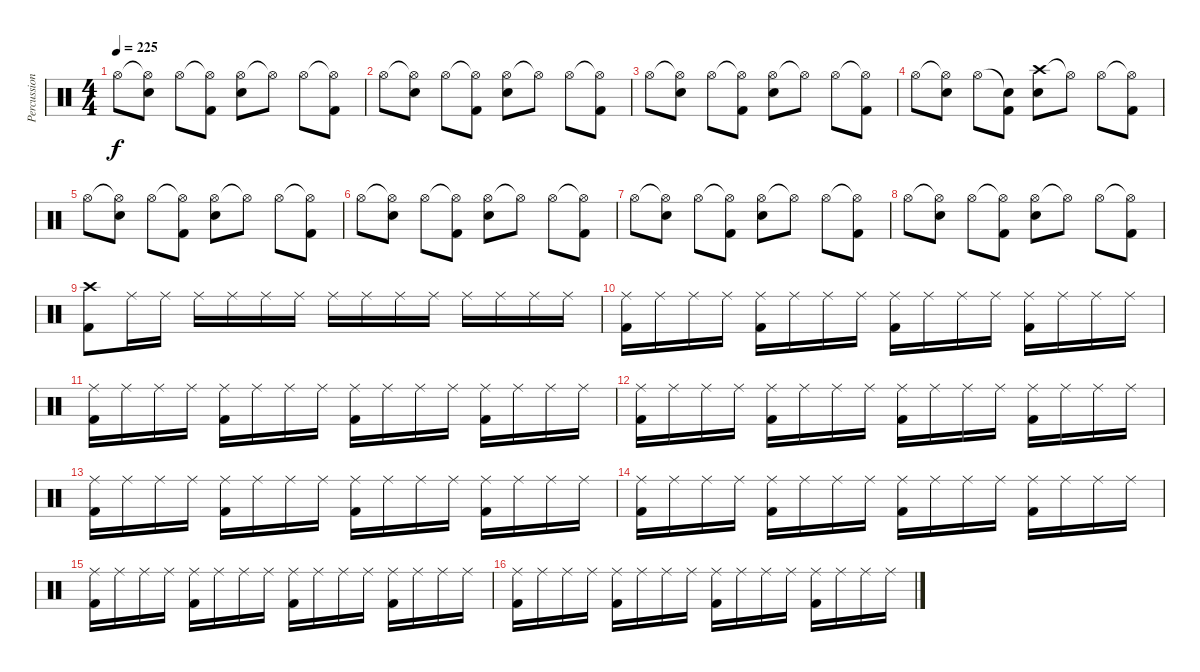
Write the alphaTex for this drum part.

\track ("Percussion" "Percussion") {instrument percussion}
\staff {score}
\articulation defaults
\ts (4 4)
\tempo 225
\clef neutral
\ks c "Hi-Hat (open)".8{dy f}
("Hi-Hat (open)"{t} "Snare (hit) 2").8 "Hi-Hat (open)".8 ("Hi-Hat (open)"{t} "Kick (hit) 2").8 ("Hi-Hat (open)" "Snare (hit) 2").8 "Hi-Hat (open)"{t}.8 "Hi-Hat (open)".8 ("Hi-Hat (open)"{t} "Kick (hit) 2").8 |
"Hi-Hat (open)".8 ("Hi-Hat (open)"{t} "Snare (hit) 2").8 "Hi-Hat (open)".8 ("Hi-Hat (open)"{t} "Kick (hit) 2").8 ("Hi-Hat (open)" "Snare (hit) 2").8 "Hi-Hat (open)"{t}.8 "Hi-Hat (open)".8 ("Hi-Hat (open)"{t} "Kick (hit) 2").8 |
"Hi-Hat (open)".8 ("Hi-Hat (open)"{t} "Snare (hit) 2").8 "Hi-Hat (open)".8 ("Hi-Hat (open)"{t} "Kick (hit) 2").8 ("Hi-Hat (open)" "Snare (hit) 2").8 "Hi-Hat (open)"{t}.8 "Hi-Hat (open)".8 ("Hi-Hat (open)"{t} "Kick (hit) 2").8 |
"Hi-Hat (open)".8 ("Hi-Hat (open)"{t} "Snare (hit) 2").8 "Hi-Hat (open)".8 ("Snare (hit)"{t} "Kick (hit) 2").8 ("Crash high (hit)" "Snare (hit) 2").8 "Hi-Hat (open)"{t}.8 "Hi-Hat (open)".8 ("Hi-Hat (open)"{t} "Kick (hit) 2").8 |
"Hi-Hat (open)".8 ("Hi-Hat (open)"{t} "Snare (hit) 2").8 "Hi-Hat (open)".8 ("Hi-Hat (open)"{t} "Kick (hit) 2").8 ("Hi-Hat (open)" "Snare (hit) 2").8 "Hi-Hat (open)"{t}.8 "Hi-Hat (open)".8 ("Hi-Hat (open)"{t} "Kick (hit) 2").8 |
"Hi-Hat (open)".8 ("Hi-Hat (open)"{t} "Snare (hit) 2").8 "Hi-Hat (open)".8 ("Hi-Hat (open)"{t} "Kick (hit) 2").8 ("Hi-Hat (open)" "Snare (hit) 2").8 "Hi-Hat (open)"{t}.8 "Hi-Hat (open)".8 ("Hi-Hat (open)"{t} "Kick (hit) 2").8 |
"Hi-Hat (open)".8 ("Hi-Hat (open)"{t} "Snare (hit) 2").8 "Hi-Hat (open)".8 ("Hi-Hat (open)"{t} "Kick (hit) 2").8 ("Hi-Hat (open)" "Snare (hit) 2").8 "Hi-Hat (open)"{t}.8 "Hi-Hat (open)".8 ("Hi-Hat (open)"{t} "Kick (hit) 2").8 |
"Hi-Hat (open)".8 ("Hi-Hat (open)"{t} "Snare (hit) 2").8 "Hi-Hat (open)".8 ("Hi-Hat (open)"{t} "Kick (hit) 2").8 ("Hi-Hat (open)" "Snare (hit) 2").8 "Hi-Hat (open)"{t}.8 "Hi-Hat (open)".8 ("Hi-Hat (open)"{t} "Kick (hit) 2").8 |
("Crash high (hit)" "Kick (hit) 2").8 "Ride (middle)".16 "Ride (middle)".16 "Ride (middle)".16 "Ride (middle)".16 "Ride (middle)".16 "Ride (middle)".16 "Ride (middle)".16 "Ride (middle)".16 "Ride (middle)".16 "Ride (middle)".16 "Ride (middle)".16 "Ride (middle)".16 "Ride (middle)".16 "Ride (middle)".16 |
("Ride (middle)" "Kick (hit) 2").16 "Ride (middle)".16 "Ride (middle)".16 "Ride (middle)".16 ("Ride (middle)" "Kick (hit) 2").16 "Ride (middle)".16 "Ride (middle)".16 "Ride (middle)".16 ("Ride (middle)" "Kick (hit) 2").16 "Ride (middle)".16 "Ride (middle)".16 "Ride (middle)".16 ("Ride (middle)" "Kick (hit) 2").16 "Ride (middle)".16 "Ride (middle)".16 "Ride (middle)".16 |
("Ride (middle)" "Kick (hit) 2").16 "Ride (middle)".16 "Ride (middle)".16 "Ride (middle)".16 ("Ride (middle)" "Kick (hit) 2").16 "Ride (middle)".16 "Ride (middle)".16 "Ride (middle)".16 ("Ride (middle)" "Kick (hit) 2").16 "Ride (middle)".16 "Ride (middle)".16 "Ride (middle)".16 ("Ride (middle)" "Kick (hit) 2").16 "Ride (middle)".16 "Ride (middle)".16 "Ride (middle)".16 |
("Ride (middle)" "Kick (hit) 2").16 "Ride (middle)".16 "Ride (middle)".16 "Ride (middle)".16 ("Ride (middle)" "Kick (hit) 2").16 "Ride (middle)".16 "Ride (middle)".16 "Ride (middle)".16 ("Ride (middle)" "Kick (hit) 2").16 "Ride (middle)".16 "Ride (middle)".16 "Ride (middle)".16 ("Ride (middle)" "Kick (hit) 2").16 "Ride (middle)".16 "Ride (middle)".16 "Ride (middle)".16 |
("Ride (middle)" "Kick (hit) 2").16 "Ride (middle)".16 "Ride (middle)".16 "Ride (middle)".16 ("Ride (middle)" "Kick (hit) 2").16 "Ride (middle)".16 "Ride (middle)".16 "Ride (middle)".16 ("Ride (middle)" "Kick (hit) 2").16 "Ride (middle)".16 "Ride (middle)".16 "Ride (middle)".16 ("Ride (middle)" "Kick (hit) 2").16 "Ride (middle)".16 "Ride (middle)".16 "Ride (middle)".16 |
("Ride (middle)" "Kick (hit) 2").16 "Ride (middle)".16 "Ride (middle)".16 "Ride (middle)".16 ("Ride (middle)" "Kick (hit) 2").16 "Ride (middle)".16 "Ride (middle)".16 "Ride (middle)".16 ("Ride (middle)" "Kick (hit) 2").16 "Ride (middle)".16 "Ride (middle)".16 "Ride (middle)".16 ("Ride (middle)" "Kick (hit) 2").16 "Ride (middle)".16 "Ride (middle)".16 "Ride (middle)".16 |
("Ride (middle)" "Kick (hit) 2").16 "Ride (middle)".16 "Ride (middle)".16 "Ride (middle)".16 ("Ride (middle)" "Kick (hit) 2").16 "Ride (middle)".16 "Ride (middle)".16 "Ride (middle)".16 ("Ride (middle)" "Kick (hit) 2").16 "Ride (middle)".16 "Ride (middle)".16 "Ride (middle)".16 ("Ride (middle)" "Kick (hit) 2").16 "Ride (middle)".16 "Ride (middle)".16 "Ride (middle)".16 |
("Ride (middle)" "Kick (hit) 2").16 "Ride (middle)".16 "Ride (middle)".16 "Ride (middle)".16 ("Ride (middle)" "Kick (hit) 2").16 "Ride (middle)".16 "Ride (middle)".16 "Ride (middle)".16 ("Ride (middle)" "Kick (hit) 2").16 "Ride (middle)".16 "Ride (middle)".16 "Ride (middle)".16 ("Ride (middle)" "Kick (hit) 2").16 "Ride (middle)".16 "Ride (middle)".16 "Ride (middle)".16
